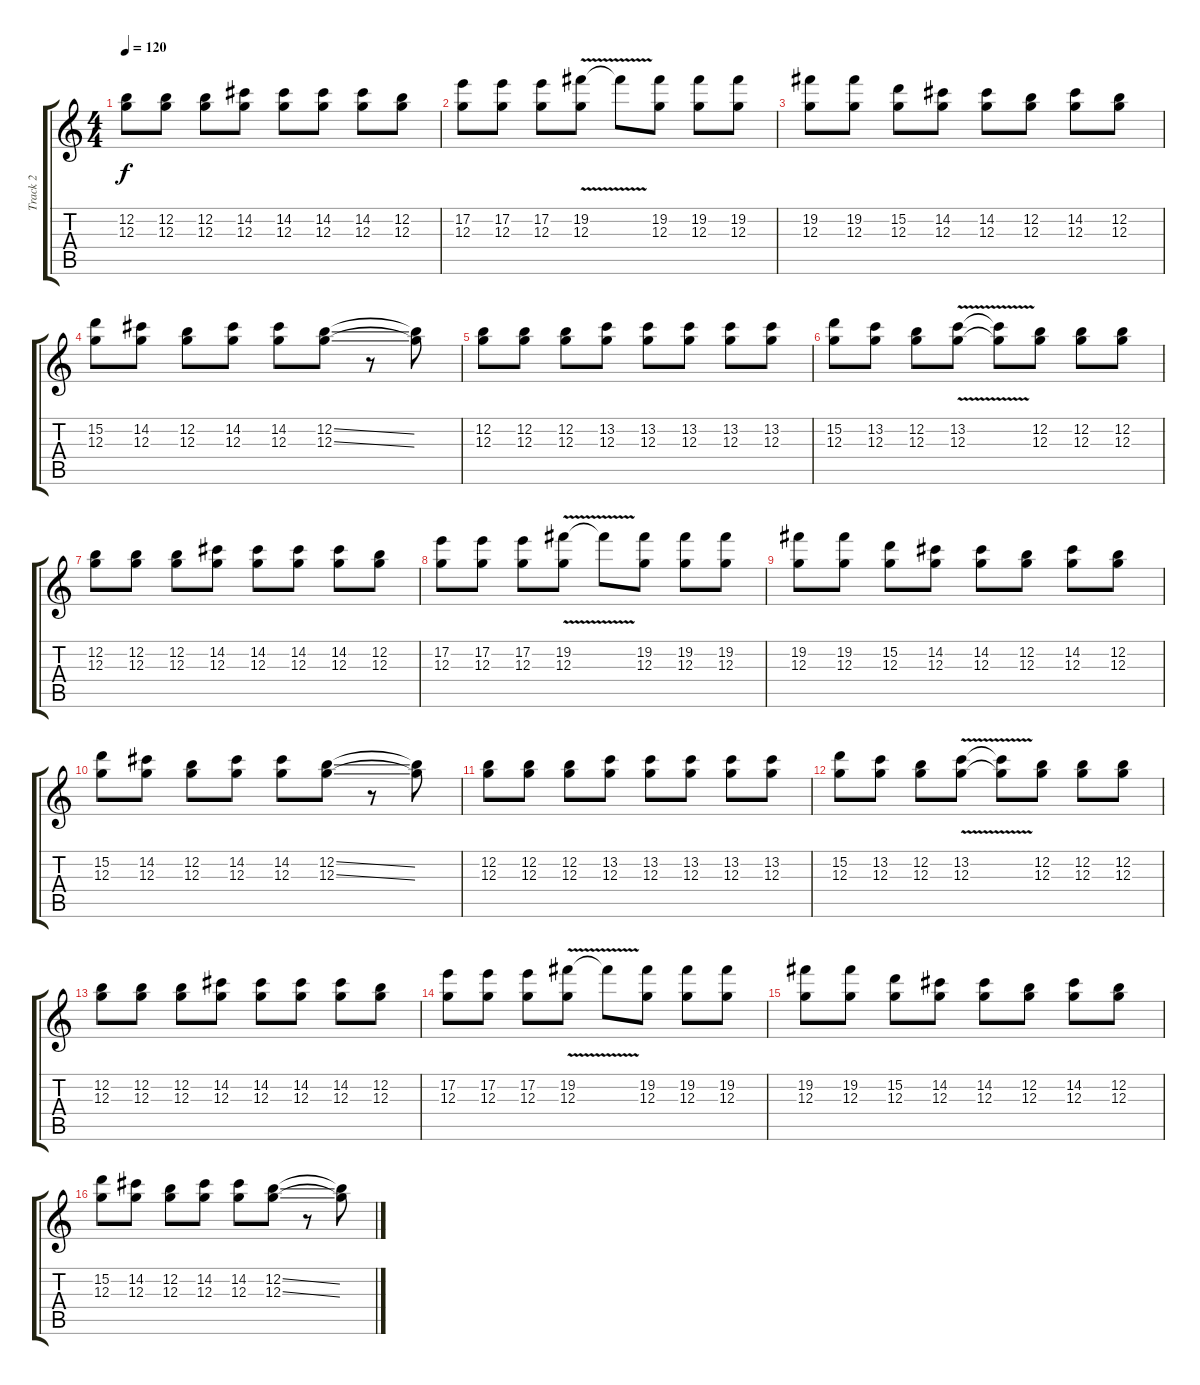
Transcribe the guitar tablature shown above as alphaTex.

\track ("Track 2" "Track 2") {instrument distortionguitar}
\staff {score tabs}
\tuning (E4 B3 G3 D3 A2 E2) {hide}
\ts (4 4)
\tempo 120
\clef g2
\ks c
(12.2 12.3).8{dy f} (12.2 12.3).8 (12.2 12.3).8 (14.2 12.3).8 (14.2 12.3).8 (14.2 12.3).8 (14.2 12.3).8 (12.2 12.3).8 |
(17.2 12.3).8 (17.2 12.3).8 (17.2 12.3).8 (19.2{v} 12.3{v}).8 19.2{t}.8 (19.2 12.3).8 (19.2 12.3).8 (19.2 12.3).8 |
(19.2 12.3).8 (19.2 12.3).8 (15.2 12.3).8 (14.2 12.3).8 (14.2 12.3).8 (12.2 12.3).8 (14.2 12.3).8 (12.2 12.3).8 |
(15.2 12.3).8 (14.2 12.3).8 (12.2 12.3).8 (14.2 12.3).8 (14.2 12.3).8 (12.2{ss} 12.3{ss}).8 r.8 (12.2{t} 12.3{t}).8 |
(12.2 12.3).8 (12.2 12.3).8 (12.2 12.3).8 (13.2 12.3).8 (13.2 12.3).8 (13.2 12.3).8 (13.2 12.3).8 (13.2 12.3).8 |
(15.2 12.3).8 (13.2 12.3).8 (12.2 12.3).8 (13.2{v} 12.3{v}).8 (13.2{t} 12.3{t}).8 (12.2 12.3).8 (12.2 12.3).8 (12.2 12.3).8 |
(12.2 12.3).8 (12.2 12.3).8 (12.2 12.3).8 (14.2 12.3).8 (14.2 12.3).8 (14.2 12.3).8 (14.2 12.3).8 (12.2 12.3).8 |
(17.2 12.3).8 (17.2 12.3).8 (17.2 12.3).8 (19.2{v} 12.3{v}).8 19.2{t}.8 (19.2 12.3).8 (19.2 12.3).8 (19.2 12.3).8 |
(19.2 12.3).8 (19.2 12.3).8 (15.2 12.3).8 (14.2 12.3).8 (14.2 12.3).8 (12.2 12.3).8 (14.2 12.3).8 (12.2 12.3).8 |
(15.2 12.3).8 (14.2 12.3).8 (12.2 12.3).8 (14.2 12.3).8 (14.2 12.3).8 (12.2{ss} 12.3{ss}).8 r.8 (12.2{t} 12.3{t}).8 |
(12.2 12.3).8 (12.2 12.3).8 (12.2 12.3).8 (13.2 12.3).8 (13.2 12.3).8 (13.2 12.3).8 (13.2 12.3).8 (13.2 12.3).8 |
(15.2 12.3).8 (13.2 12.3).8 (12.2 12.3).8 (13.2{v} 12.3{v}).8 (13.2{t} 12.3{t}).8 (12.2 12.3).8 (12.2 12.3).8 (12.2 12.3).8 |
(12.2 12.3).8 (12.2 12.3).8 (12.2 12.3).8 (14.2 12.3).8 (14.2 12.3).8 (14.2 12.3).8 (14.2 12.3).8 (12.2 12.3).8 |
(17.2 12.3).8 (17.2 12.3).8 (17.2 12.3).8 (19.2{v} 12.3{v}).8 19.2{t}.8 (19.2 12.3).8 (19.2 12.3).8 (19.2 12.3).8 |
(19.2 12.3).8 (19.2 12.3).8 (15.2 12.3).8 (14.2 12.3).8 (14.2 12.3).8 (12.2 12.3).8 (14.2 12.3).8 (12.2 12.3).8 |
(15.2 12.3).8 (14.2 12.3).8 (12.2 12.3).8 (14.2 12.3).8 (14.2 12.3).8 (12.2{ss} 12.3{ss}).8 r.8 (12.2{t} 12.3{t}).8
